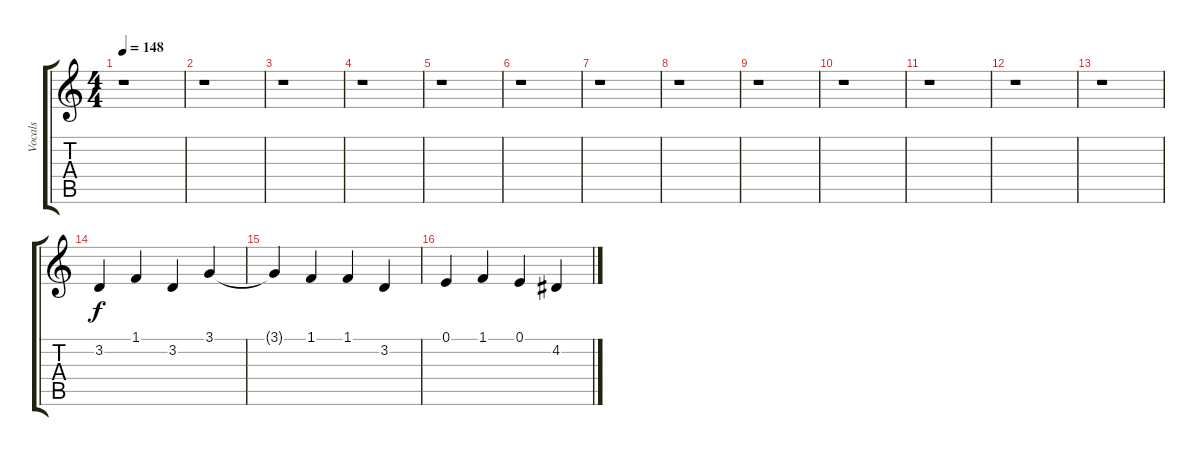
\track ("Vocals" "Vocals") {instrument lead2sawtooth}
\staff {score tabs}
\tuning (E4 B3 G3 D3 A2 E2) {hide}
\ts (4 4)
\tempo 148
\clef g2
\ks c
r.1{dy f} |
r.1 |
r.1 |
r.1 |
r.1 |
r.1 |
r.1 |
r.1 |
r.1 |
r.1 |
r.1 |
r.1 |
r.1 |
3.2.4 1.1.4 3.2.4 3.1.4 |
3.1{t}.4 1.1.4 1.1.4 3.2.4 |
0.1.4 1.1.4 0.1.4 4.2.4
